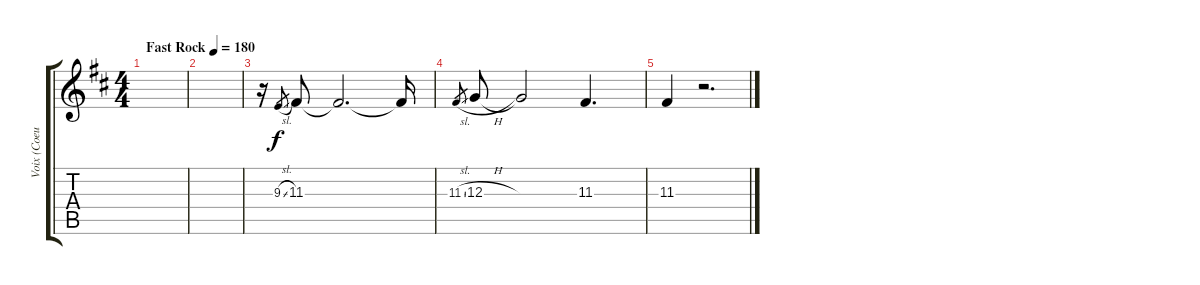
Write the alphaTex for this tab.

\track ("Voix (Coeur)" "Voix (Coeu") {instrument lead1square}
\staff {score tabs}
\tuning (E4 B3 G3 D3 A2 E2) {hide}
\ts (4 4)
\tempo (180 "Fast Rock")
\clef g2
\ks d
|
|
r.16 9.3{sl}.8{gr} 11.3.8 11.3{t}.2{d} 11.3{t}.16 |
11.3{sl}.8{gr} 12.3{h}.8 12.3{t}.2 11.3.4{d} |
11.3.4 r.2{d}
